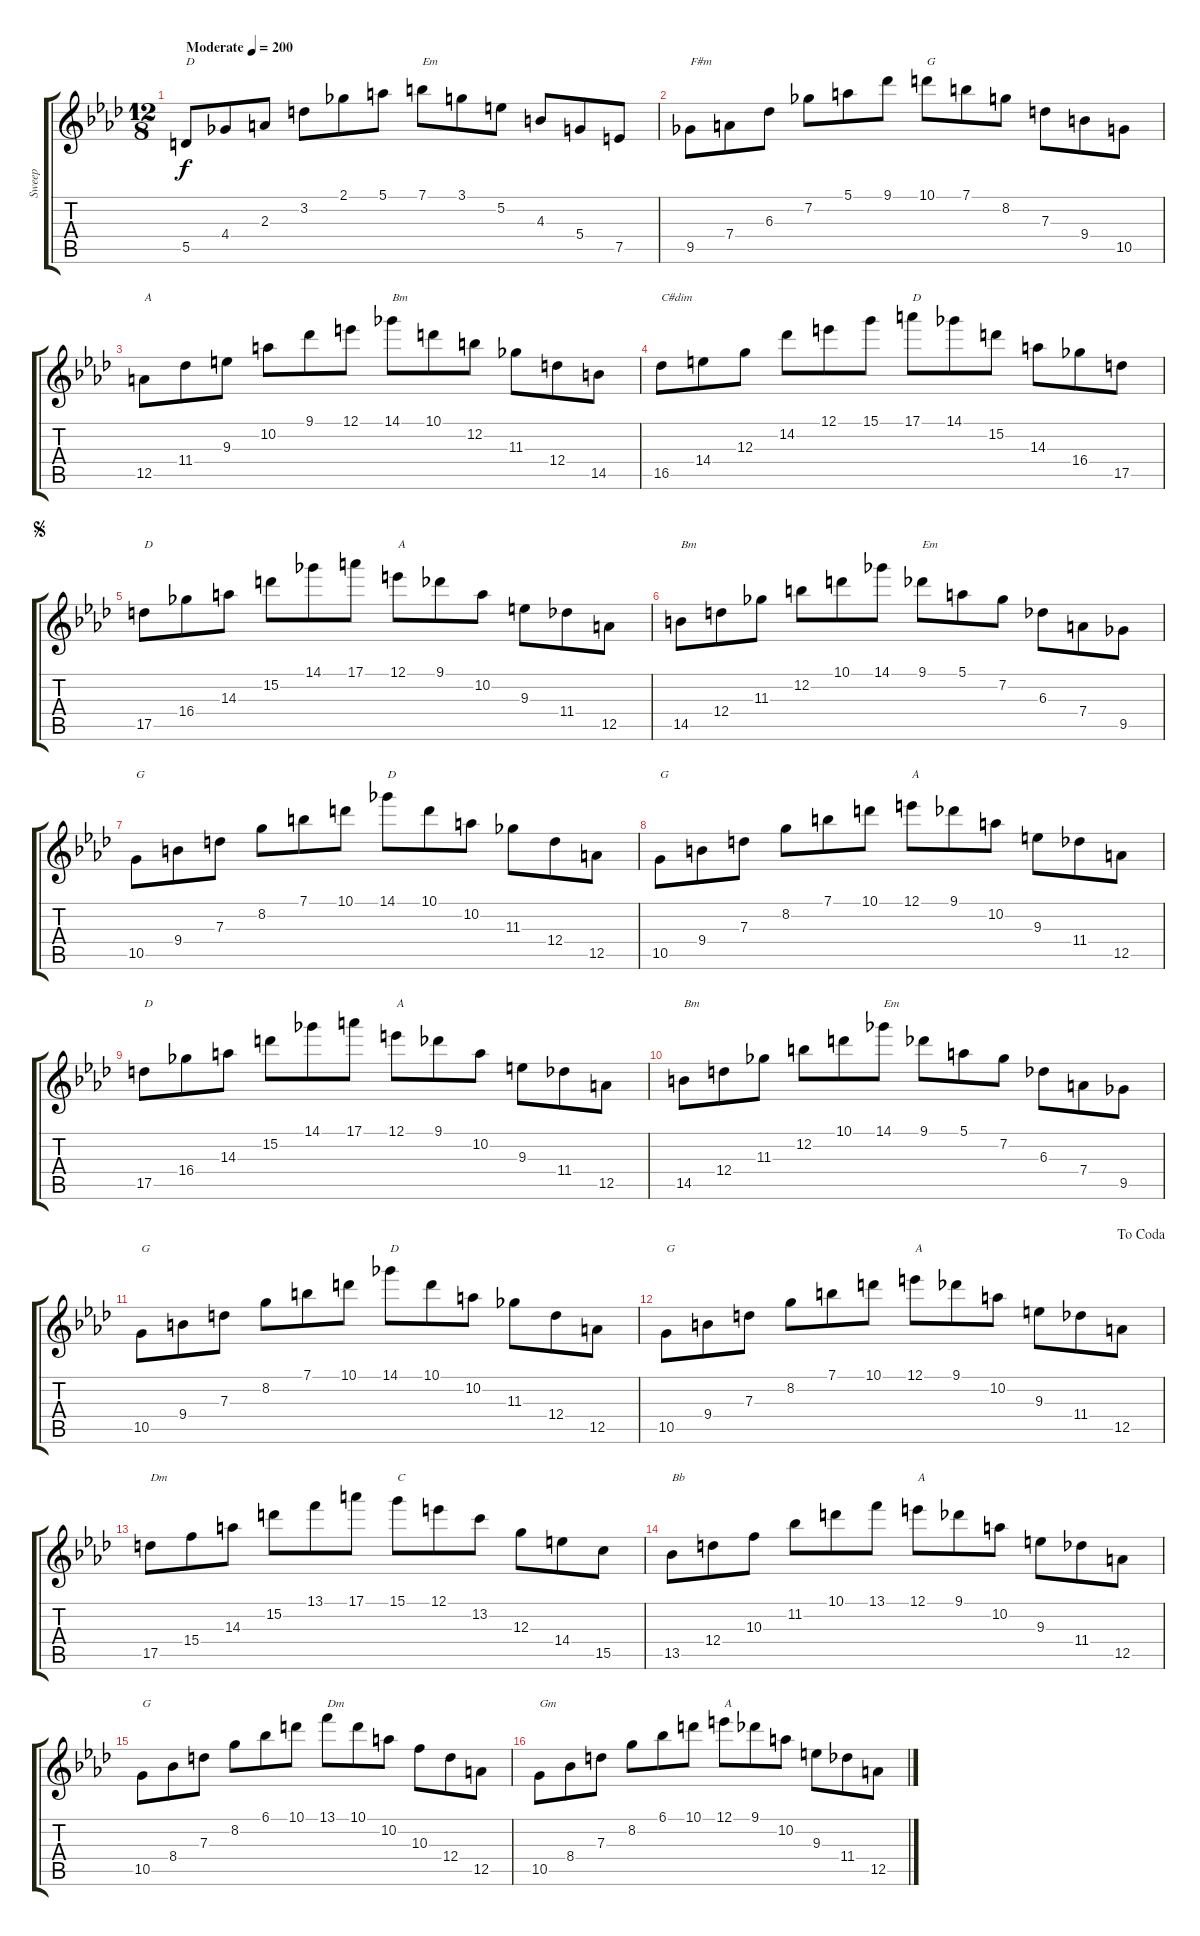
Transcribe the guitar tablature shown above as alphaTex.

\track ("Sweep" "Sweep") {instrument electricguitarjazz}
\staff {score tabs}
\tuning (E4 B3 G3 D3 A2 E2) {hide}
\ts (12 8)
\tempo (200 "Moderate")
\clef g2
\ks fminor
5.5.8{txt "D" dy f instrument electricguitarjazz} 4.4.8 2.3.8 3.2.8 2.1.8 5.1.8 7.1.8{txt "Em"} 3.1.8 5.2.8 4.3.8 5.4.8 7.5.8 |
9.5.8{txt "F#m"} 7.4.8 6.3.8 7.2.8 5.1.8 9.1.8 10.1.8{txt "G"} 7.1.8 8.2.8 7.3.8 9.4.8 10.5.8 |
12.5.8{txt "A"} 11.4.8 9.3.8 10.2.8 9.1.8 12.1.8 14.1.8{txt "Bm"} 10.1.8 12.2.8 11.3.8 12.4.8 14.5.8 |
16.5.8{txt "C#dim"} 14.4.8 12.3.8 14.2.8 12.1.8 15.1.8 17.1.8{txt "D"} 14.1.8 15.2.8 14.3.8 16.4.8 17.5.8 |
\jump segno
17.5.8{txt "D"} 16.4.8 14.3.8 15.2.8 14.1.8 17.1.8 12.1.8{txt "A"} 9.1.8 10.2.8 9.3.8 11.4.8 12.5.8 |
14.5.8{txt "Bm"} 12.4.8 11.3.8 12.2.8 10.1.8 14.1.8 9.1.8{txt "Em"} 5.1.8 7.2.8 6.3.8 7.4.8 9.5.8 |
10.5.8{txt "G"} 9.4.8 7.3.8 8.2.8 7.1.8 10.1.8 14.1.8{txt "D"} 10.1.8 10.2.8 11.3.8 12.4.8 12.5.8 |
10.5.8{txt "G"} 9.4.8 7.3.8 8.2.8 7.1.8 10.1.8 12.1.8{txt "A"} 9.1.8 10.2.8 9.3.8 11.4.8 12.5.8 |
17.5.8{txt "D"} 16.4.8 14.3.8 15.2.8 14.1.8 17.1.8 12.1.8{txt "A"} 9.1.8 10.2.8 9.3.8 11.4.8 12.5.8 |
14.5.8{txt "Bm"} 12.4.8 11.3.8 12.2.8 10.1.8 14.1.8{txt "Em"} 9.1.8 5.1.8 7.2.8 6.3.8 7.4.8 9.5.8 |
10.5.8{txt "G"} 9.4.8 7.3.8 8.2.8 7.1.8 10.1.8 14.1.8{txt "D"} 10.1.8 10.2.8 11.3.8 12.4.8 12.5.8 |
\jump dacoda
10.5.8{txt "G"} 9.4.8 7.3.8 8.2.8 7.1.8 10.1.8 12.1.8{txt "A"} 9.1.8 10.2.8 9.3.8 11.4.8 12.5.8 |
17.5.8{txt "Dm"} 15.4.8 14.3.8 15.2.8 13.1.8 17.1.8 15.1.8{txt "C"} 12.1.8 13.2.8 12.3.8 14.4.8 15.5.8 |
13.5.8{txt "Bb"} 12.4.8 10.3.8 11.2.8 10.1.8 13.1.8 12.1.8{txt "A"} 9.1.8 10.2.8 9.3.8 11.4.8 12.5.8 |
10.5.8{txt "G"} 8.4.8 7.3.8 8.2.8 6.1.8 10.1.8 13.1.8{txt "Dm"} 10.1.8 10.2.8 10.3.8 12.4.8 12.5.8 |
10.5.8{txt "Gm"} 8.4.8 7.3.8 8.2.8 6.1.8 10.1.8 12.1.8{txt "A"} 9.1.8 10.2.8 9.3.8 11.4.8 12.5.8
